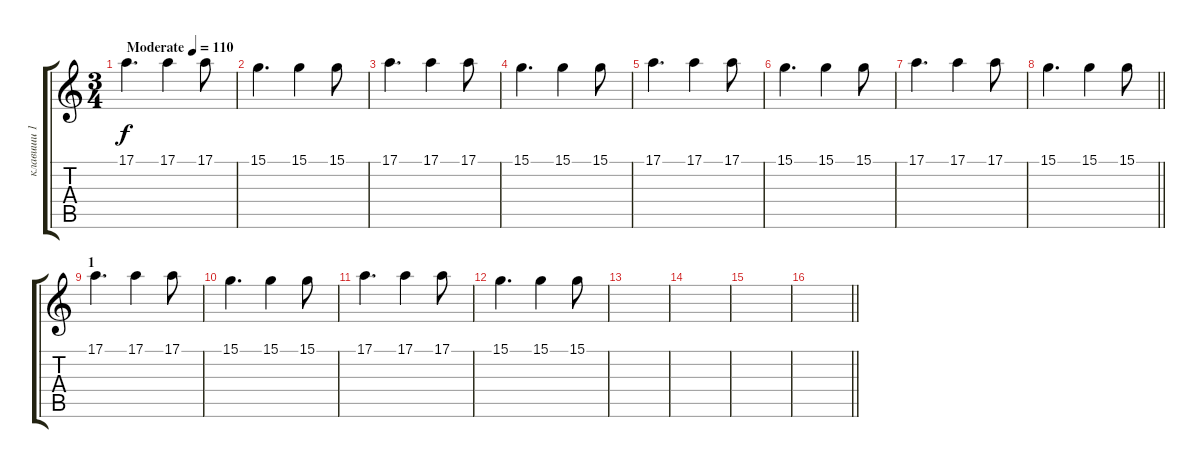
\track ("клавиши 1" "клавиши 1") {instrument brightacousticpiano}
\staff {score tabs}
\tuning (E4 B3 G3 D3 A2 E2) {hide}
\ts (3 4)
\tempo (110 "Moderate")
\clef g2
\ks c
17.1.4{d dy f instrument brightacousticpiano} 17.1.4 17.1.8 |
15.1.4{d} 15.1.4 15.1.8 |
17.1.4{d} 17.1.4 17.1.8 |
15.1.4{d} 15.1.4 15.1.8 |
17.1.4{d} 17.1.4 17.1.8 |
15.1.4{d} 15.1.4 15.1.8 |
17.1.4{d} 17.1.4 17.1.8 |
\barLineRight lightlight
15.1.4{d} 15.1.4 15.1.8 |
\section ("" "1")
17.1.4{d} 17.1.4 17.1.8 |
15.1.4{d} 15.1.4 15.1.8 |
17.1.4{d} 17.1.4 17.1.8 |
15.1.4{d} 15.1.4 15.1.8 |
|
|
|
\barLineRight lightlight
